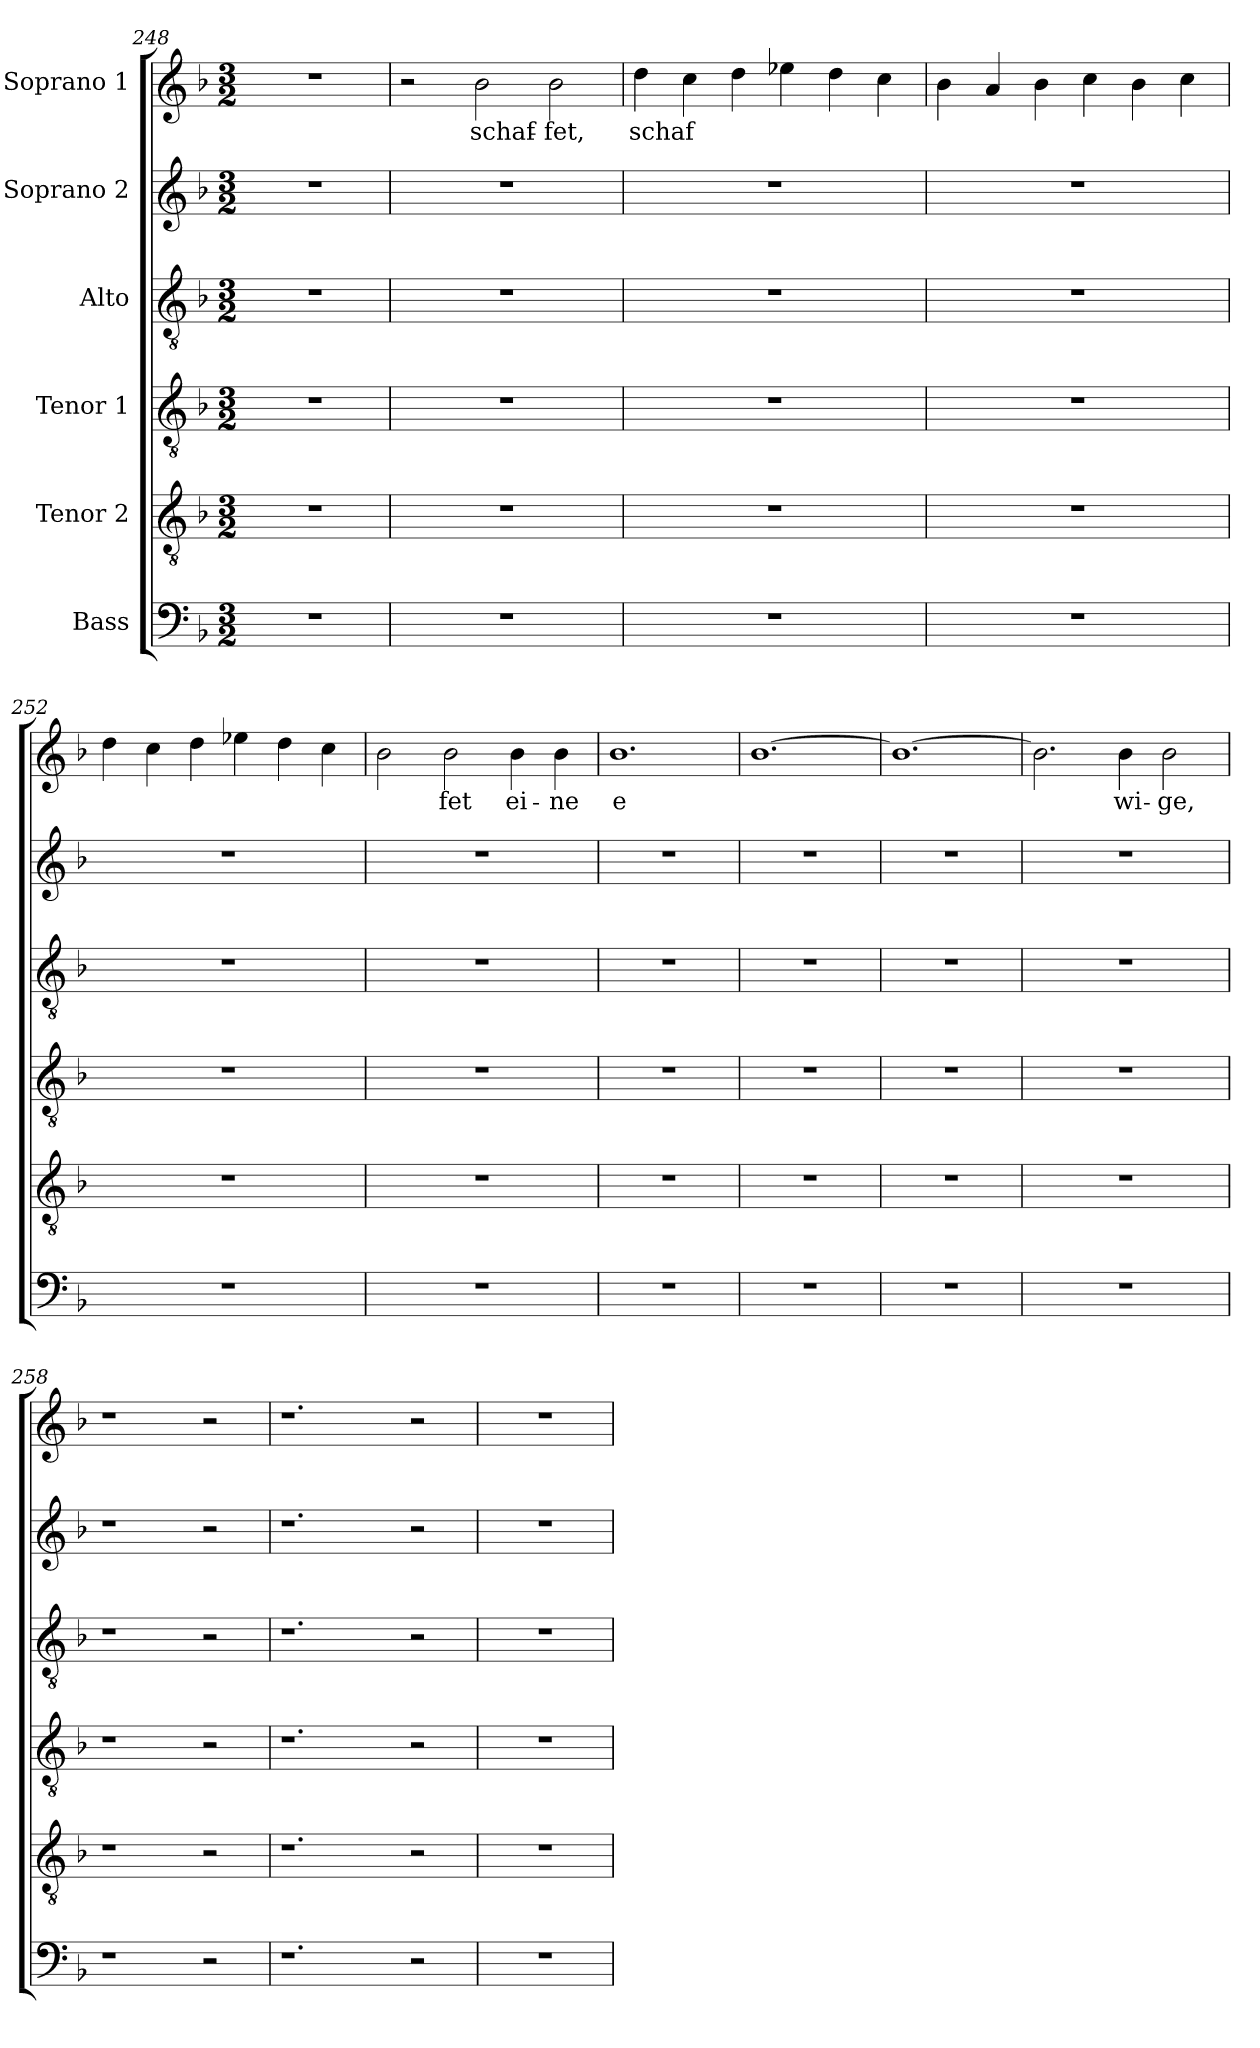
**kern	**kern	**kern	**kern	**kern	**kern	**text
*part6	*part5	*part4	*part3	*part2	*part1	*part1
*staff6	*staff5	*staff4	*staff3	*staff2	*staff1	*staff1
*I"Bass	*I"Tenor 2	*I"Tenor 1	*I"Alto	*I"Soprano 2	*I"Soprano 1	*
*clefF4	*clefGv2	*clefGv2	*clefGv2	*clefG2	*clefG2	*
*k[b-]	*k[b-]	*k[b-]	*k[b-]	*k[b-]	*k[b-]	*
*F:	*F:	*F:	*F:	*F:	*F:	*
*M3/2	*M3/2	*M3/2	*M3/2	*M3/2	*M3/2	*
=248	=248	=248	=248	=248	=248	=248
1.r	1.r	1.r	1.r	1.r	1.r	.
=249	=249	=249	=249	=249	=249	=249
1.r	1.r	1.r	1.r	1.r	2r	.
!	!	!	!	!	!	!LO:LY:b:cj
.	.	.	.	.	2b-\	schaf-
!	!	!	!	!	!	!LO:LY:b:cj
.	.	.	.	.	2b-\	-fet,
=250	=250	=250	=250	=250	=250	=250
!	!	!	!	!	!	!LO:LY:b:cj
1.r	1.r	1.r	1.r	1.r	4dd\	schaf-
!	!	!	!	!	!	!LO:LY:b:cj
.	.	.	.	.	4cc\	--
!	!	!	!	!	!	!LO:LY:b:cj
.	.	.	.	.	4dd\	--
!	!	!	!	!	!	!LO:LY:b:cj
.	.	.	.	.	4ee-X\	--
!	!	!	!	!	!	!LO:LY:b:cj
.	.	.	.	.	4dd\	--
!	!	!	!	!	!	!LO:LY:b:cj
.	.	.	.	.	4cc\	--
=251	=251	=251	=251	=251	=251	=251
!	!	!	!	!	!	!LO:LY:b:cj
1.r	1.r	1.r	1.r	1.r	4b-\	--
!	!	!	!	!	!	!LO:LY:b:cj
.	.	.	.	.	4a/	--
!	!	!	!	!	!	!LO:LY:b:cj
.	.	.	.	.	4b-\	--
!	!	!	!	!	!	!LO:LY:b:cj
.	.	.	.	.	4cc\	--
!	!	!	!	!	!	!LO:LY:b:cj
.	.	.	.	.	4b-\	--
!	!	!	!	!	!	!LO:LY:b:cj
.	.	.	.	.	4cc\	--
=252	=252	=252	=252	=252	=252	=252
!	!	!	!	!	!	!LO:LY:b:cj
1.r	1.r	1.r	1.r	1.r	4dd\	--
!	!	!	!	!	!	!LO:LY:b:cj
.	.	.	.	.	4cc\	--
!	!	!	!	!	!	!LO:LY:b:cj
.	.	.	.	.	4dd\	--
!	!	!	!	!	!	!LO:LY:b:cj
.	.	.	.	.	4ee-X\	--
!	!	!	!	!	!	!LO:LY:b:cj
.	.	.	.	.	4dd\	--
!	!	!	!	!	!	!LO:LY:b:cj
.	.	.	.	.	4cc\	--
=253	=253	=253	=253	=253	=253	=253
!	!	!	!	!	!	!LO:LY:b:cj
1.r	1.r	1.r	1.r	1.r	2b-\	--
!	!	!	!	!	!	!LO:LY:b:cj
.	.	.	.	.	2b-\	-fet
!	!	!	!	!	!	!LO:LY:b:cj
.	.	.	.	.	4b-\	ei-
!	!	!	!	!	!	!LO:LY:b:cj
.	.	.	.	.	4b-\	-ne
!!LO:LB:g=z
=254	=254	=254	=254	=254	=254	=254
!	!	!	!	!	!	!LO:LY:b:cj
1.r	1.r	1.r	1.r	1.r	1.b-	e-
=255	=255	=255	=255	=255	=255	=255
!	!	!	!	!	!	!LO:LY:b:cj
1.r	1.r	1.r	1.r	1.r	[>1.b-	--
=256	=256	=256	=256	=256	=256	=256
!	!	!	!	!	!	!LO:LY:b:cj
1.r	1.r	1.r	1.r	1.r	1.b-_>	--
=257	=257	=257	=257	=257	=257	=257
!	!	!	!	!	!	!LO:LY:b:cj
1.r	1.r	1.r	1.r	1.r	2.b-\]	--
!	!	!	!	!	!	!LO:LY:b:cj
.	.	.	.	.	4b-\	-wi-
!	!	!	!	!	!	!LO:LY:b:cj
.	.	.	.	.	2b-\	-ge,
=258	=258	=258	=258	=258	=258	=258
1r	1r	1r	1r	1r	1r	.
2r	2r	2r	2r	2r	2r	.
=259	=259	=259	=259	=259	=259	=259
1.r	1.r	1.r	1.r	1.r	1.r	.
2r	2r	2r	2r	2r	2r	.
=260	=260	=260	=260	=260	=260	=260
1.r	1.r	1.r	1.r	1.r	1.r	.
=	=	=	=	=	=	=
*-	*-	*-	*-	*-	*-	*-
